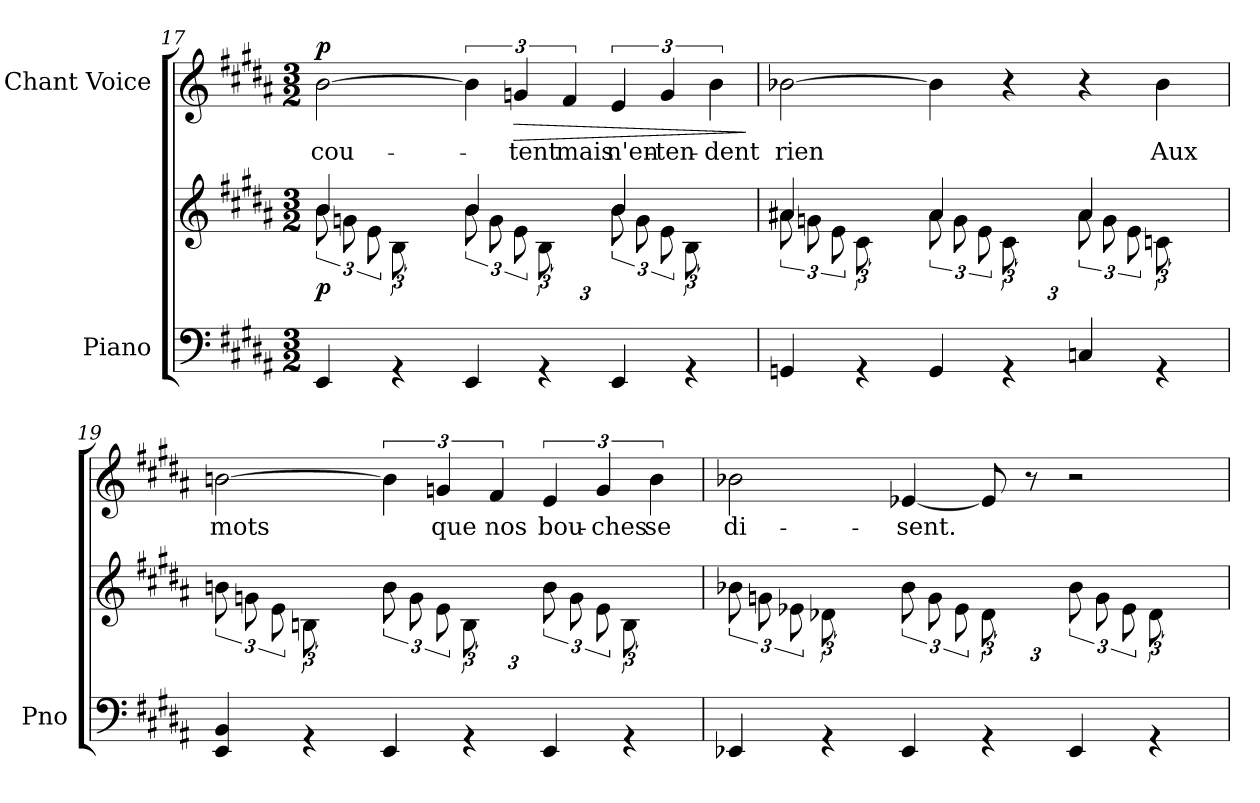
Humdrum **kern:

**kern	**kern	**dynam	**kern	**text	**dynam
*part2	*part2	*part2	*part1	*part1	*part1
*staff3	*staff2	*staff2/3	*staff1	*staff1	*staff1
*I"Piano	*	*	*I"Chant Voice	*	*
*I'Pno	*	*	*	*	*
*clefF4	*clefG2	*	*clefG2	*	*
*k[f#c#g#d#a#]	*k[f#c#g#d#a#]	*	*k[f#c#g#d#a#]	*	*
*M3/2	*M3/2	*	*M3/2	*	*
=17	=17	=17	=17	=17	=17
*^	*^	*	*	*	*
!	!	!	!	!LO:DY:b	!	!LO:LY:b	!LO:DY:a
3ryy	4EE/	(>4b/	12b\L	p	[2b\	-cou-	p
.	.	.	12gn\	.	.	.	.
.	.	.	12e\	.	.	.	.
.	4rGG	4ryy	12B\	.	.	.	.
12Gn/	.	.	6ryy	.	.	.	.
12BB/J)	.	.	.	.	.	.	.
3ryy	4EE/	4b/	(>12b\L	.	6b\]	.	.
.	.	.	12g\	.	.	.	.
!	!	!	!	!	!	!LO:LY:b	!LO:HP:b
.	.	.	12e\	.	6gn/	-tent	>
.	4rGG	4ryy	12B\	.	.	.	.
!	!	!	!	!	!	!LO:LY:b	!
12G/	.	.	6ryy	.	6f#/	mais	.
12BB/J)	.	.	.	.	.	.	.
!	!	!	!	!	!	!LO:LY:b	!
3ryy	4EE/	4b/	(>12b\L	.	6e/	n'en-	.
.	.	.	12g\	.	.	.	.
!	!	!	!	!	!	!LO:LY:b	!
.	.	.	12e\	.	6g/	-ten-	.
.	4rGG	4ryy	12B\	.	.	.	.
!	!	!	!	!	!	!LO:LY:b	!
12G/	.	.	6ryy	.	6b\	-dent	.
12BB/J)	.	.	.	.	.	.	.
*v	*v	*	*	*	*	*	*
*	*v	*v	*	*	*	*
.	.	.	.	.	]
!!LO:PB:g=z
=18	=18	=18	=18	=18	=18
*^	*^	*	*	*	*
!	!	!	!	!	!	!LO:LY:b	!
3ryy	4GGn/	4a#X/	(>12a#X\L	.	[2b-X\	rien	.
.	.	.	12gn\	.	.	.	.
.	.	.	12e\	.	.	.	.
.	4rGG	4ryy	12c#\	.	.	.	.
12Gn/	.	.	6ryy	.	.	.	.
12C#/J)	.	.	.	.	.	.	.
3ryy	4GG/	4a#/	(>12a#\L	.	4b-\]	.	.
.	.	.	12g\	.	.	.	.
.	.	.	12e\	.	.	.	.
.	4rGG	4ryy	12c#\	.	4r	.	.
12G/	.	.	6ryy	.	.	.	.
12C#/J)	.	.	.	.	.	.	.
3ryy	4Cn/	4a#/	(>12a#\L	.	4r	.	.
.	.	.	12g\	.	.	.	.
.	.	.	12e\	.	.	.	.
!	!	!	!	!	!	!LO:LY:b	!
.	4rGG	4ryy	12cn\	.	4b-\	Aux	.
12G/	.	.	6ryy	.	.	.	.
12C#/J)	.	.	.	.	.	.	.
=19	=19	=19	=19	=19	=19	=19	=19
!	!	!	!	!	!	!LO:LY:b	!
3ryy	4EE/ 4BB/	(>12bn\L	4ryy	.	[2bn\	mots	.
.	.	12gn\	.	.	.	.	.
.	.	12e\	.	.	.	.	.
.	4rGG	12Bn\	4ryy	.	.	.	.
12Gn/	.	6ryy	.	.	.	.	.
12BB/J)	.	.	.	.	.	.	.
3ryy	4EE/	(>12b\L	4ryy	.	6b\]	.	.
.	.	12g\	.	.	.	.	.
!	!	!	!	!	!	!LO:LY:b	!
.	.	12e\	.	.	6gn/	que	.
.	4rGG	12B\	4ryy	.	.	.	.
!	!	!	!	!	!	!LO:LY:b	!
12G/	.	6ryy	.	.	6f#/	nos	.
12BB/J)	.	.	.	.	.	.	.
!	!	!	!	!	!	!LO:LY:b	!
3ryy	4EE/	(>12b\L	4ryy	.	6e/	bou-	.
.	.	12g\	.	.	.	.	.
!	!	!	!	!	!	!LO:LY:b	!
.	.	12e\	.	.	6g/	-ches	.
.	4rGG	12B\	4ryy	.	.	.	.
!	!	!	!	!	!	!LO:LY:b	!
12G/	.	6ryy	.	.	6b\	se	.
12BB/J)	.	.	.	.	.	.	.
!!LO:LB:g=z
=20	=20	=20	=20	=20	=20	=20	=20
!	!	!	!	!	!	!LO:LY:b	!
3ryy	4EE-X/	(>12b-X\L	4ryy	.	2b-X\	di-	.
.	.	12gn\	.	.	.	.	.
.	.	12e-X\	.	.	.	.	.
.	4rGG	12d-X\	4ryy	.	.	.	.
12B-X/	.	6ryy	.	.	.	.	.
12BB-X/J)	.	.	.	.	.	.	.
!	!	!	!	!	!	!LO:LY:b	!
3ryy	4EE-/	(>12b-\L	4ryy	.	[4e-X/	-sent.	.
.	.	12g\	.	.	.	.	.
.	.	12e-\	.	.	.	.	.
.	4rGG	12d-\	4ryy	.	8e-/]	.	.
12B-/	.	6ryy	.	.	.	.	.
.	.	.	.	.	8r	.	.
12BB-/J)	.	.	.	.	.	.	.
3ryy	4EE-/	(>12b-\L	4ryy	.	2r	.	.
.	.	12g\	.	.	.	.	.
.	.	12e-\	.	.	.	.	.
.	4rGG	12d-\	4ryy	.	.	.	.
12B-/	.	6ryy	.	.	.	.	.
12BB-/J)	.	.	.	.	.	.	.
*v	*v	*	*	*	*	*	*
*	*v	*v	*	*	*	*
=	=	=	=	=	=
*-	*-	*-	*-	*-	*-
